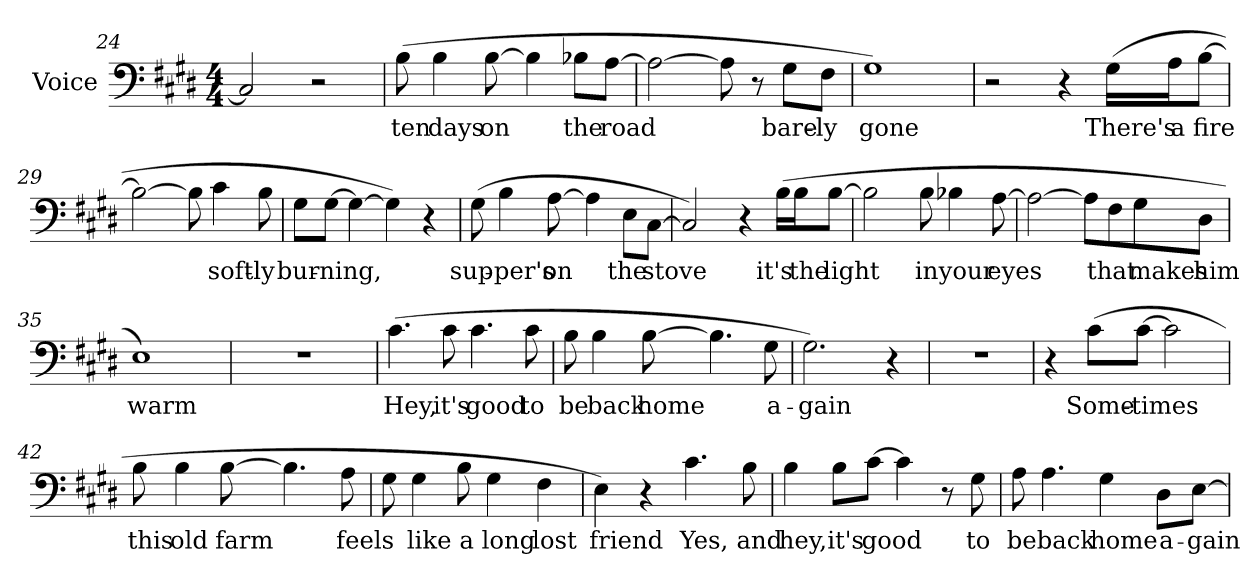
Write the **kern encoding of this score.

**kern	**text
*part1	*part1
*staff1	*staff1
*I"Voice	*
*I'Voice	*
*clefF4	*
*k[f#c#g#d#]	*
*E:	*
*M4/4	*
=24	=24
2C#i/]	.
2r	.
!!LO:LB:g=z
=25	=25
!	!LO:LY:b:color=#000000
(8Bi\	ten
!	!LO:LY:b:color=#000000
4Bi\	days
!	!LO:LY:b:color=#000000
[8Bi\	on
4Bi\]	.
!	!LO:LY:b:color=#000000
8B-Xi\L	the
!	!LO:LY:b:color=#000000
[8Ai\J	road
=26	=26
2Ai\_	.
8Ai\]	.
8r	.
!	!LO:LY:b:color=#000000
8G#i\L	bare-
!	!LO:LY:b:color=#000000
8F#i\J	-ly
=27	=27
!	!LO:LY:b:color=#000000
1G#i)	gone
=28	=28
2r	.
4r	.
!	!LO:LY:b:color=#000000
(16G#i\LL	There's
!	!LO:LY:b:color=#000000
16Ai\J	a
!	!LO:LY:b:color=#000000
[8Bi\J	fire
=29	=29
2Bi\_	.
8Bi\]	.
!	!LO:LY:b:color=#000000
4c#i\	soft-
!	!LO:LY:b:color=#000000
8Bi\	-ly
!!LO:LB:g=z
=30	=30
!	!LO:LY:b:color=#000000
8G#i\L	bur-
!	!LO:LY:b:color=#000000
[8G#i\J	-ning,
4G#i\_	.
4G#i\])	.
4r	.
=31	=31
!	!LO:LY:b:color=#000000
(8G#i\	sup-
!	!LO:LY:b:color=#000000
4Bi\	-per's
!	!LO:LY:b:color=#000000
[8Ai\	on
4Ai\]	.
!	!LO:LY:b:color=#000000
8Ei\L	the
!	!LO:LY:b:color=#000000
[8C#i\J	stove
=32	=32
2C#i/])	.
4r	.
!	!LO:LY:b:color=#000000
(16Bi\LL	it's
!	!LO:LY:b:color=#000000
16Bi\J	the
!	!LO:LY:b:color=#000000
[8Bi\J	light
=33	=33
2Bi\]	.
!	!LO:LY:b:color=#000000
8Bi\	in
!	!LO:LY:b:color=#000000
4B-Xi\	your
!	!LO:LY:b:color=#000000
[8Ai\	eyes
!!LO:LB:g=z
=34	=34
2Ai\_	.
8Ai\L]	.
!	!LO:LY:b:color=#000000
8F#i\	that
!	!LO:LY:b:color=#000000
8G#i\	makes
!	!LO:LY:b:color=#000000
8D#i\J	him
=35	=35
!	!LO:LY:b:color=#000000
1Ei)	warm
=36	=36
1r	.
=37	=37
!	!LO:LY:b:color=#000000
(4.c#i\	Hey,
!	!LO:LY:b:color=#000000
8c#i\	it's
!	!LO:LY:b:color=#000000
4.c#i\	good
!	!LO:LY:b:color=#000000
8c#i\	to
=38	=38
!	!LO:LY:b:color=#000000
8Bi\	be
!	!LO:LY:b:color=#000000
4Bi\	back
!	!LO:LY:b:color=#000000
[8Bi\	home
4.Bi\]	.
!	!LO:LY:b:color=#000000
8G#i\	a-
=39	=39
!	!LO:LY:b:color=#000000
2.G#i\)	-gain
4r	.
!!LO:LB:g=z
=40	=40
1r	.
=41	=41
4r	.
!	!LO:LY:b:color=#000000
(8c#i\L	Some-
!	!LO:LY:b:color=#000000
[8c#i\J	-times
2c#i\]	.
=42	=42
!	!LO:LY:b:color=#000000
8Bi\	this
!	!LO:LY:b:color=#000000
4Bi\	old
!	!LO:LY:b:color=#000000
[8Bi\	farm
4.Bi\]	.
!	!LO:LY:b:color=#000000
8Ai\	feels
=43	=43
8G#i\	.
!	!LO:LY:b:color=#000000
4G#i\	like
!	!LO:LY:b:color=#000000
8Bi\	a
!	!LO:LY:b:color=#000000
4G#i\	long
!	!LO:LY:b:color=#000000
4F#i\	lost
=44	=44
!	!LO:LY:b:color=#000000
4Ei\)	friend
4r	.
!	!LO:LY:b:color=#000000
4.c#i\	Yes,
!	!LO:LY:b:color=#000000
8Bi\	and
!!LO:PB:g=z
=45	=45
!	!LO:LY:b:color=#000000
4Bi\	hey,
!	!LO:LY:b:color=#000000
8Bi\L	it's
!	!LO:LY:b:color=#000000
[8c#i\J	good
4c#i\]	.
8r	.
!	!LO:LY:b:color=#000000
8G#i\	to
=46	=46
!	!LO:LY:b:color=#000000
8Ai\	be
!	!LO:LY:b:color=#000000
4.Ai\	back
!	!LO:LY:b:color=#000000
4G#i\	home
!	!LO:LY:b:color=#000000
8D#i\L	a-
!	!LO:LY:b:color=#000000
[8Ei\J	-gain
=	=
*-	*-
